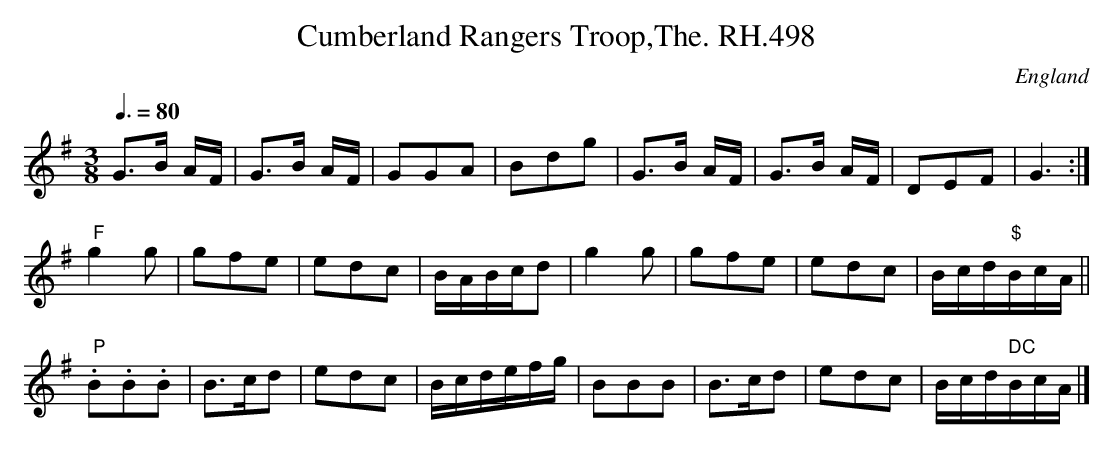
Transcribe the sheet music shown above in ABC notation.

X:1
T:Cumberland Rangers Troop,The. RH.498
O:England
M:3/8
L:1/8
Q:3/8=80
K:G major
G>B A/F/|G>B A/F/|GGA|Bdg|\
G>B A/F/|G>B A/F/|DEF|G3:|!
" F"g2g|gfe|edc|B/A/B/c/d|\
g2g|gfe|edc|B/c/d/"$"B/c/A/||!
" P".B.B.B|B>cd|edc|B/c/d/e/f/g/|\
BBB|B>cd|edc|B/c/d/" DC"B/c/A/|]
